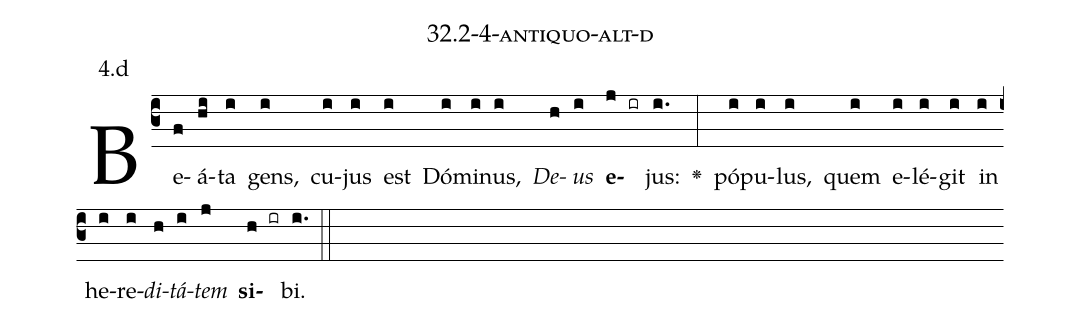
name: 32.2-4-antiquo-alt-d;
annotation: 4.d;
%%
(c3)Be(f)á(hi)ta(i) gens,(i) cu(i)jus(i) est(i) Dó(i)mi(i)nus,(i) <i>De</i>(h)<i>us</i>(i) <b>e</b>(j ir)jus:(i.) <v>\greheightstar</v>(:) pó(i)pu(i)lus,(i) quem(i) e(i)lé(i)git(i) in(i) he(i)re(i)<i>di</i>(h)<i>tá</i>(i)<i>tem</i>(j) <b>si</b>(h ir)bi.(i.) (::)


%E(i) u(h) o(i) u(j) a(h) e.(i.) (::)
